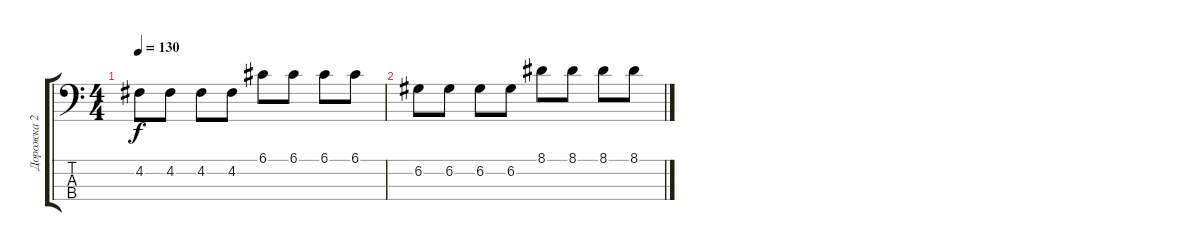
\track ("Дорожка 2" "Дорожка 2") {instrument electricbassfinger}
\staff {score tabs}
\tuning (G2 D2 A1 E1) {hide}
\ts (4 4)
\tempo 130
\clef f4
\ks c
4.2.8{dy f} 4.2.8 4.2.8 4.2.8 6.1.8 6.1.8 6.1.8 6.1.8 |
6.2.8 6.2.8 6.2.8 6.2.8 8.1.8 8.1.8 8.1.8 8.1.8
